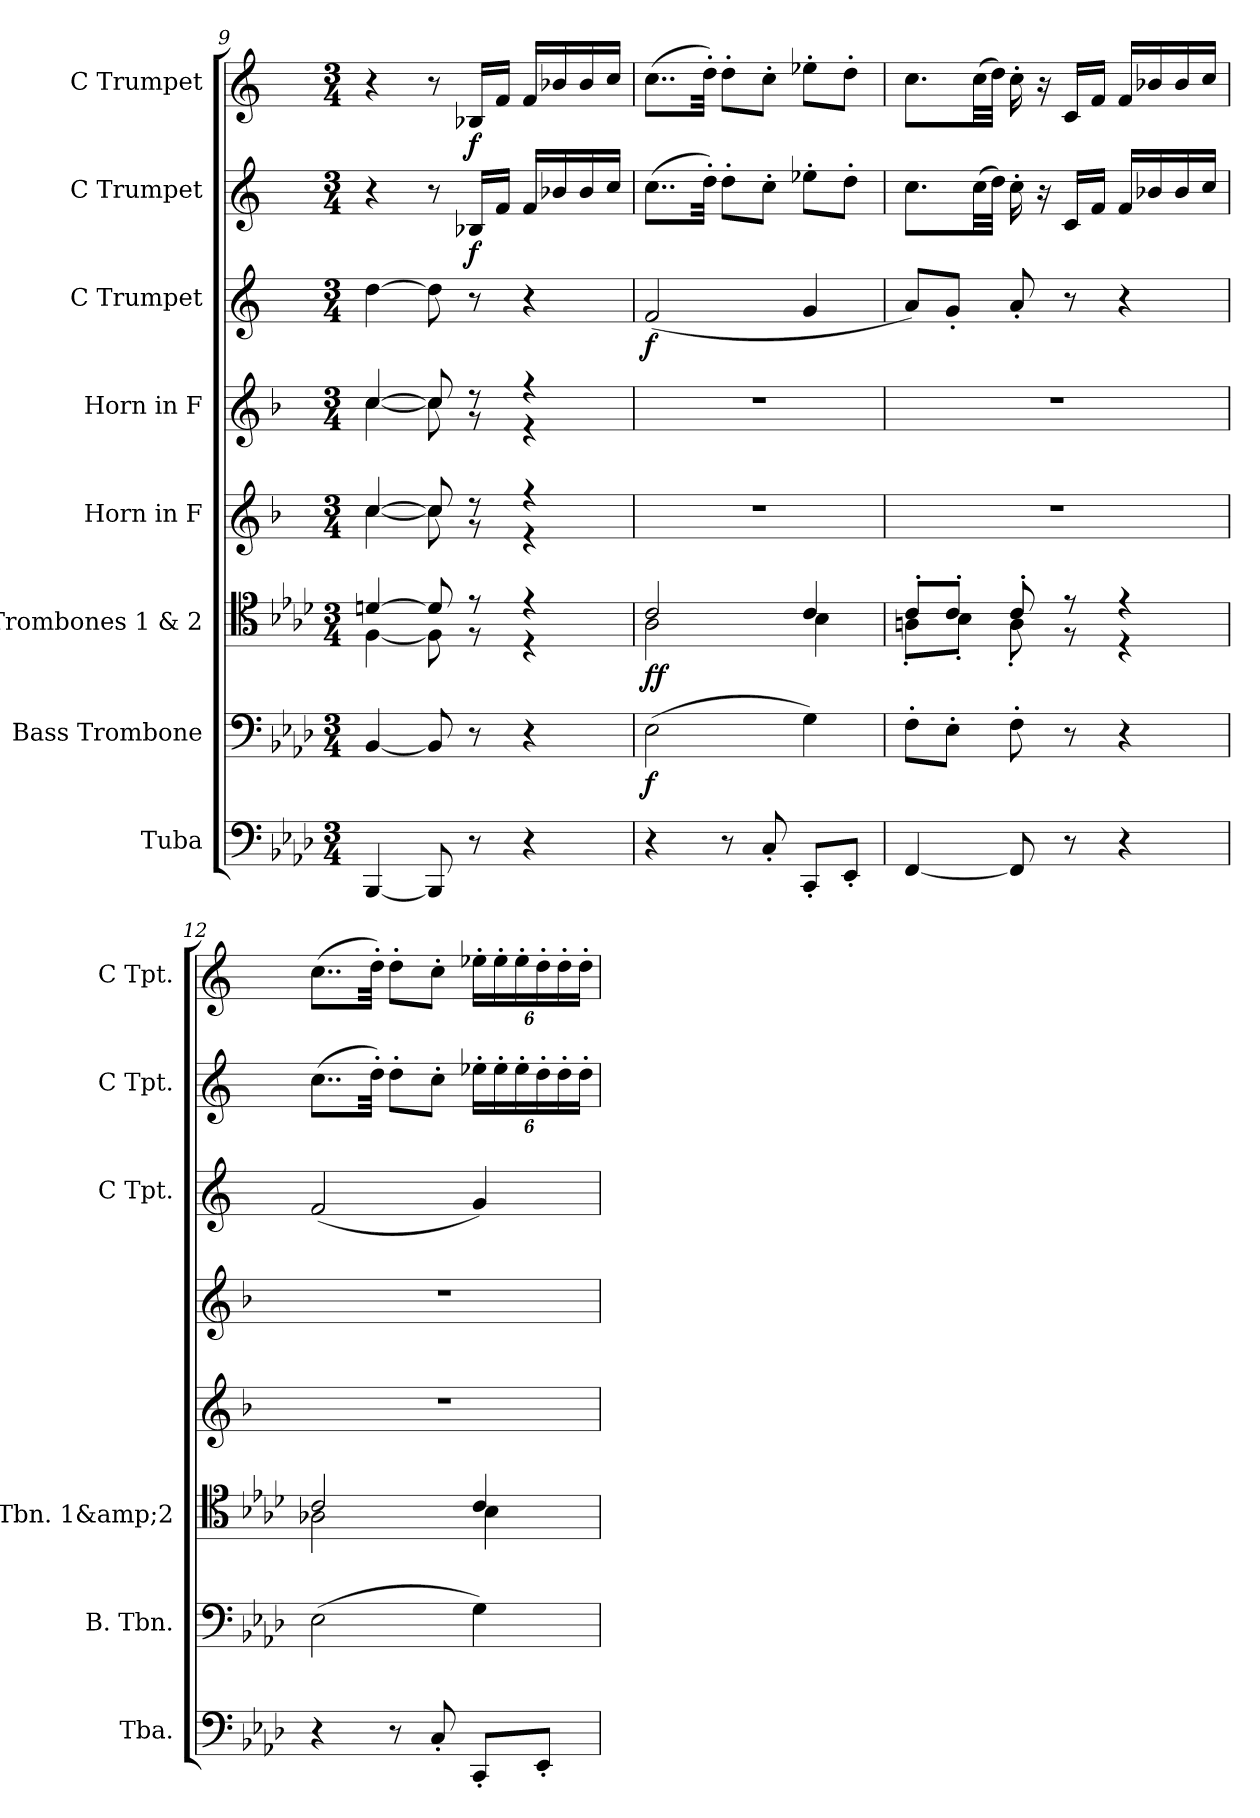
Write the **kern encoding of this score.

**kern	**kern	**dynam	**kern	**dynam	**kern	**kern	**kern	**dynam	**kern	**dynam	**kern	**dynam
*part8	*part7	*part7	*part6	*part6	*part5	*part4	*part3	*part3	*part2	*part2	*part1	*part1
*staff8	*staff7	*staff7	*staff6	*staff6	*staff5	*staff4	*staff3	*staff3	*staff2	*staff2	*staff1	*staff1
*I"Tuba	*I"Bass Trombone	*	*I"Trombones 1 &amp; 2	*	*I"Horn in F	*I"Horn in F	*I"C Trumpet	*	*I"C Trumpet	*	*I"C Trumpet	*
*I'Tba.	*I'B. Tbn.	*	*I'Tbn. 1&amp;2	*	*	*	*I'C Tpt.	*	*I'C Tpt.	*	*I'C Tpt.	*
*clefF4	*clefF4	*	*clefC4	*	*clefG2	*clefG2	*clefG2	*	*clefG2	*	*clefG2	*
*	*	*	*	*	*ITrd4c7	*ITrd4c7	*	*	*	*	*	*
*k[b-e-a-d-]	*k[b-e-a-d-]	*	*k[b-e-a-d-]	*	*k[b-e-]	*k[b-e-]	*k[]	*	*k[]	*	*k[]	*
*M3/4	*M3/4	*	*M3/4	*	*M3/4	*M3/4	*M3/4	*	*M3/4	*	*M3/4	*
=9	=9	=9	=9	=9	=9	=9	=9	=9	=9	=9	=9	=9
*	*	*	*^	*	*^	*^	*	*	*	*	*	*
[4BBB-/	[4BB-/	.	[4dn/	[4F\	.	[4f/	[4f\	[4f/	[4f\	[4dd\	.	4r	.	4r	.
8BBB-/]	8BB-/]	.	8d/]	8F\]	.	8f/]	8f\]	8f/]	8f\]	8dd\]	.	8r	.	8r	.
!	!	!	!	!	!	!	!	!	!	!	!	!	!LO:DY:b	!	!LO:DY:b
8r	8r	.	8r	8r	.	8r	8r	8r	8r	8r	.	16B-X/LL	f	16B-X/LL	f
.	.	.	.	.	.	.	.	.	.	.	.	16f/JJ	.	16f/JJ	.
4r	4r	.	4r	4r	.	4r	4r	4r	4r	4r	.	16f/LL	.	16f/LL	.
.	.	.	.	.	.	.	.	.	.	.	.	16b-X/	.	16b-X/	.
.	.	.	.	.	.	.	.	.	.	.	.	16b-/	.	16b-/	.
.	.	.	.	.	.	.	.	.	.	.	.	16cc/JJ	.	16cc/JJ	.
*	*	*	*	*	*	*v	*v	*	*	*	*	*	*	*	*
*	*	*	*	*	*	*	*v	*v	*	*	*	*	*	*
=10	=10	=10	=10	=10	=10	=10	=10	=10	=10	=10	=10	=10	=10
!	!	!LO:DY:b	!	!	!LO:DY:b	!	!	!	!	!	!	!	!
!	!	!	!	!	!LO:DY:n=1:b	!	!	!	!LO:DY:b	!	!	!	!
4r	(>2E-\	f	2c/	2A-\	f f	2.r	2.r	(<2f/	f	(>8..cc\L	.	(>8..cc\L	.
.	.	.	.	.	.	.	.	.	.	32dd'\Jkk)	.	32dd'\Jkk)	.
8r	.	.	.	.	.	.	.	.	.	8dd'\L	.	8dd'\L	.
8C'/	.	.	.	.	.	.	.	.	.	8cc'\J	.	8cc'\J	.
8CC'/L	4G\)	.	4c/	4B-\	.	.	.	4g/	.	8ee-X'\L	.	8ee-X'\L	.
8EE-'/J	.	.	.	.	.	.	.	.	.	8dd'\J	.	8dd'\J	.
=11	=11	=11	=11	=11	=11	=11	=11	=11	=11	=11	=11	=11	=11
[4FF/	8F'\L	.	8c'/L	8An'\L	.	2.r	2.r	8a/L)	.	8.cc\L	.	8.cc\L	.
.	8E-'\J	.	8c'/J	8B-'\J	.	.	.	8g'/J	.	.	.	.	.
.	.	.	.	.	.	.	.	.	.	(>32cc\LL	.	(>32cc\LL	.
.	.	.	.	.	.	.	.	.	.	32dd\JJJ)	.	32dd\JJJ)	.
8FF/]	8F'\	.	8c'/	8A'\	.	.	.	8a'/	.	16cc'\	.	16cc'\	.
.	.	.	.	.	.	.	.	.	.	16r	.	16r	.
8r	8r	.	8r	8r	.	.	.	8r	.	16c/LL	.	16c/LL	.
.	.	.	.	.	.	.	.	.	.	16f/JJ	.	16f/JJ	.
4r	4r	.	4r	4r	.	.	.	4r	.	16f/LL	.	16f/LL	.
.	.	.	.	.	.	.	.	.	.	16b-X/	.	16b-X/	.
.	.	.	.	.	.	.	.	.	.	16b-/	.	16b-/	.
.	.	.	.	.	.	.	.	.	.	16cc/JJ	.	16cc/JJ	.
=12	=12	=12	=12	=12	=12	=12	=12	=12	=12	=12	=12	=12	=12
4r	(>2E-\	.	2c/	2A-X\	.	2.r	2.r	(<2f/	.	(>8..cc\L	.	(>8..cc\L	.
.	.	.	.	.	.	.	.	.	.	32dd'\Jkk)	.	32dd'\Jkk)	.
8r	.	.	.	.	.	.	.	.	.	8dd'\L	.	8dd'\L	.
8C'/	.	.	.	.	.	.	.	.	.	8cc'\J	.	8cc'\J	.
*	*	*	*	*	*	*	*	*	*	*Xbrackettup	*	*Xbrackettup	*
8CC'/L	4G\)	.	4c/	4B-\	.	.	.	4g/)	.	24ee-X'\LL	.	24ee-X'\LL	.
.	.	.	.	.	.	.	.	.	.	24ee-'\	.	24ee-'\	.
.	.	.	.	.	.	.	.	.	.	24ee-'\	.	24ee-'\	.
8EE-'/J	.	.	.	.	.	.	.	.	.	24dd'\	.	24dd'\	.
.	.	.	.	.	.	.	.	.	.	24dd'\	.	24dd'\	.
.	.	.	.	.	.	.	.	.	.	24dd'\JJ	.	24dd'\JJ	.
*	*	*	*v	*v	*	*	*	*	*	*	*	*	*
=	=	=	=	=	=	=	=	=	=	=	=	=
*-	*-	*-	*-	*-	*-	*-	*-	*-	*-	*-	*-	*-
